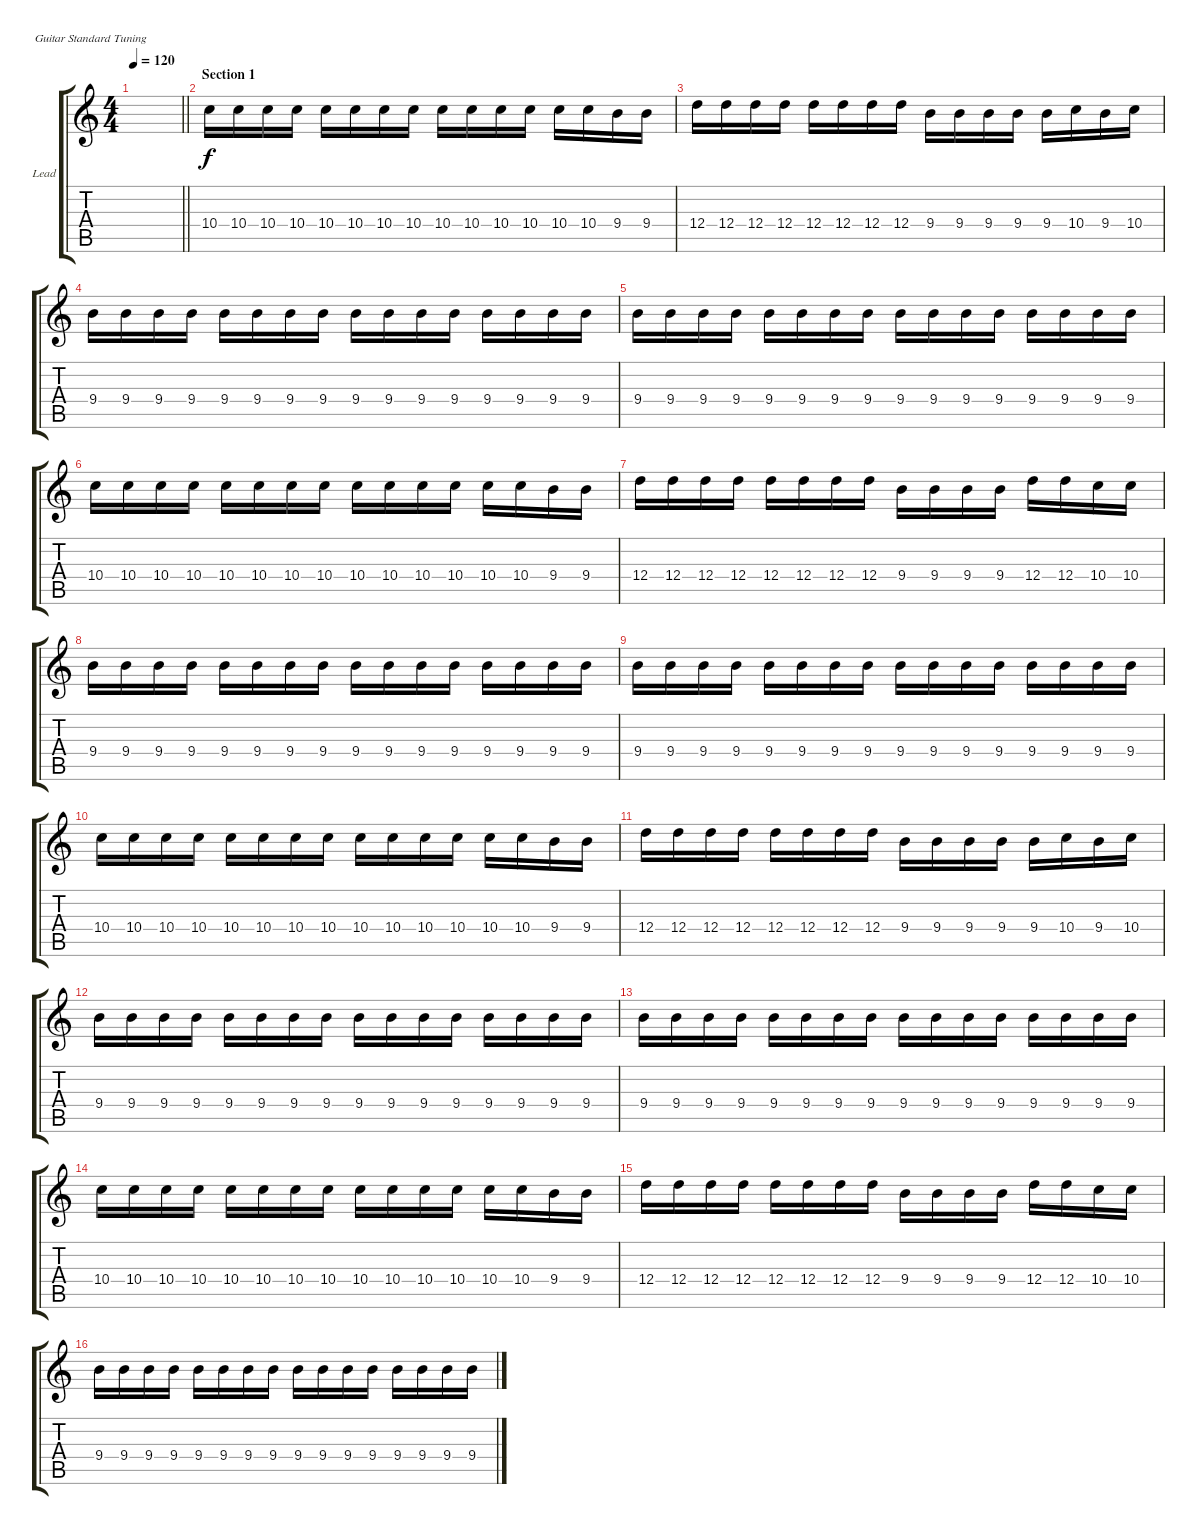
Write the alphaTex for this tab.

\defaultSystemsLayout 4
\bracketExtendMode groupsimilarinstruments
\firstSystemTrackNameOrientation horizontal
\otherSystemsTrackNameOrientation horizontal
\track ("Guitar Lead" "Lead") {instrument distortionguitar}
\staff {score tabs}
\tuning (E4 B3 G3 D3 A2 E2)
\ts (4 4)
\tempo 120
\clef g2
\scale
0.333333
\barLineRight lightlight
\ks c
|
\section ("" "Section 1")
\scale
0.333333 10.4.16 10.4.16 10.4.16 10.4.16 10.4.16 10.4.16 10.4.16 10.4.16 10.4.16 10.4.16 10.4.16 10.4.16 10.4.16 10.4.16 9.4.16 9.4.16 |
\scale
0.333333 12.4.16 12.4.16 12.4.16 12.4.16 12.4.16 12.4.16 12.4.16 12.4.16 9.4.16 9.4.16 9.4.16 9.4.16 9.4.16 10.4.16 9.4.16 10.4.16 |
\scale
0.333333 9.4.16 9.4.16 9.4.16 9.4.16 9.4.16 9.4.16 9.4.16 9.4.16 9.4.16 9.4.16 9.4.16 9.4.16 9.4.16 9.4.16 9.4.16 9.4.16 |
\scale
0.333333 9.4.16 9.4.16 9.4.16 9.4.16 9.4.16 9.4.16 9.4.16 9.4.16 9.4.16 9.4.16 9.4.16 9.4.16 9.4.16 9.4.16 9.4.16 9.4.16 |
\scale
0.333333 10.4.16 10.4.16 10.4.16 10.4.16 10.4.16 10.4.16 10.4.16 10.4.16 10.4.16 10.4.16 10.4.16 10.4.16 10.4.16 10.4.16 9.4.16 9.4.16 |
\scale
0.333333 12.4.16 12.4.16 12.4.16 12.4.16 12.4.16 12.4.16 12.4.16 12.4.16 9.4.16 9.4.16 9.4.16 9.4.16 12.4.16 12.4.16 10.4.16 10.4.16 |
\scale
0.333333 9.4.16 9.4.16 9.4.16 9.4.16 9.4.16 9.4.16 9.4.16 9.4.16 9.4.16 9.4.16 9.4.16 9.4.16 9.4.16 9.4.16 9.4.16 9.4.16 |
\scale
0.333333 9.4.16 9.4.16 9.4.16 9.4.16 9.4.16 9.4.16 9.4.16 9.4.16 9.4.16 9.4.16 9.4.16 9.4.16 9.4.16 9.4.16 9.4.16 9.4.16 |
\scale
0.333333 10.4.16 10.4.16 10.4.16 10.4.16 10.4.16 10.4.16 10.4.16 10.4.16 10.4.16 10.4.16 10.4.16 10.4.16 10.4.16 10.4.16 9.4.16 9.4.16 |
\scale
0.333333 12.4.16 12.4.16 12.4.16 12.4.16 12.4.16 12.4.16 12.4.16 12.4.16 9.4.16 9.4.16 9.4.16 9.4.16 9.4.16 10.4.16 9.4.16 10.4.16 |
\scale
0.333333 9.4.16 9.4.16 9.4.16 9.4.16 9.4.16 9.4.16 9.4.16 9.4.16 9.4.16 9.4.16 9.4.16 9.4.16 9.4.16 9.4.16 9.4.16 9.4.16 |
\scale
0.333333 9.4.16 9.4.16 9.4.16 9.4.16 9.4.16 9.4.16 9.4.16 9.4.16 9.4.16 9.4.16 9.4.16 9.4.16 9.4.16 9.4.16 9.4.16 9.4.16 |
\scale
0.333333 10.4.16 10.4.16 10.4.16 10.4.16 10.4.16 10.4.16 10.4.16 10.4.16 10.4.16 10.4.16 10.4.16 10.4.16 10.4.16 10.4.16 9.4.16 9.4.16 |
\scale
0.333333 12.4.16 12.4.16 12.4.16 12.4.16 12.4.16 12.4.16 12.4.16 12.4.16 9.4.16 9.4.16 9.4.16 9.4.16 12.4.16 12.4.16 10.4.16 10.4.16 |
\scale
0.333333 9.4.16 9.4.16 9.4.16 9.4.16 9.4.16 9.4.16 9.4.16 9.4.16 9.4.16 9.4.16 9.4.16 9.4.16 9.4.16 9.4.16 9.4.16 9.4.16
